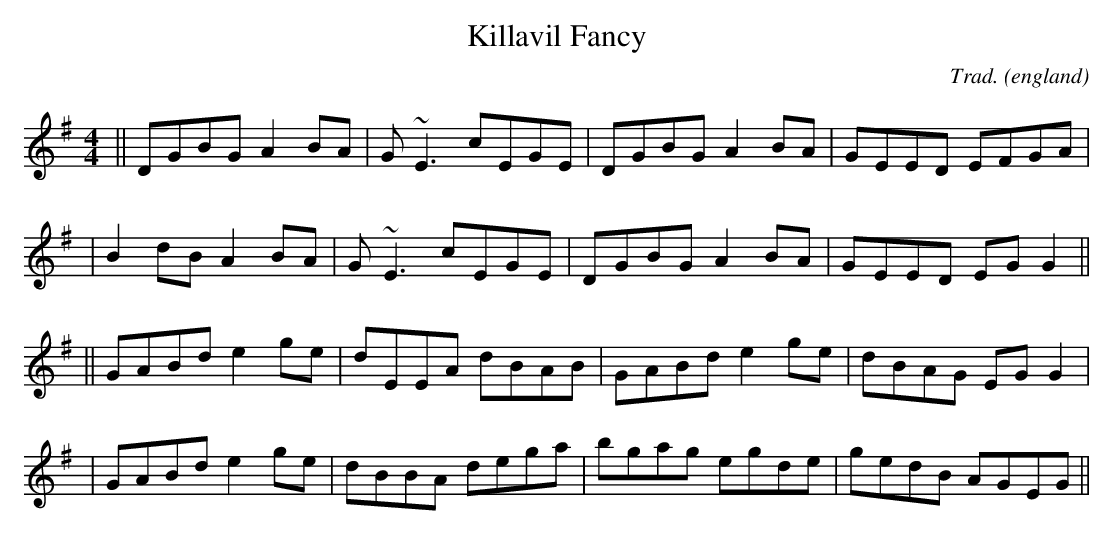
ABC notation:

X:1
T:Killavil Fancy
O:england
M:4/4
L:1/8
C:Trad.
K:G
||DGBG A2 BA|G ~E3 cEGE|DGBG A2 BA|GEED EFGA|
|B2 dB A2 BA|G ~E3 cEGE|DGBG A2 BA|GEED EG G2||
||GABd e2 ge|dEEA dBAB|GABd e2 ge|dBAG EG G2|
|GABd e2 ge|dBBA dega|bgag egde|gedB AGEG||
